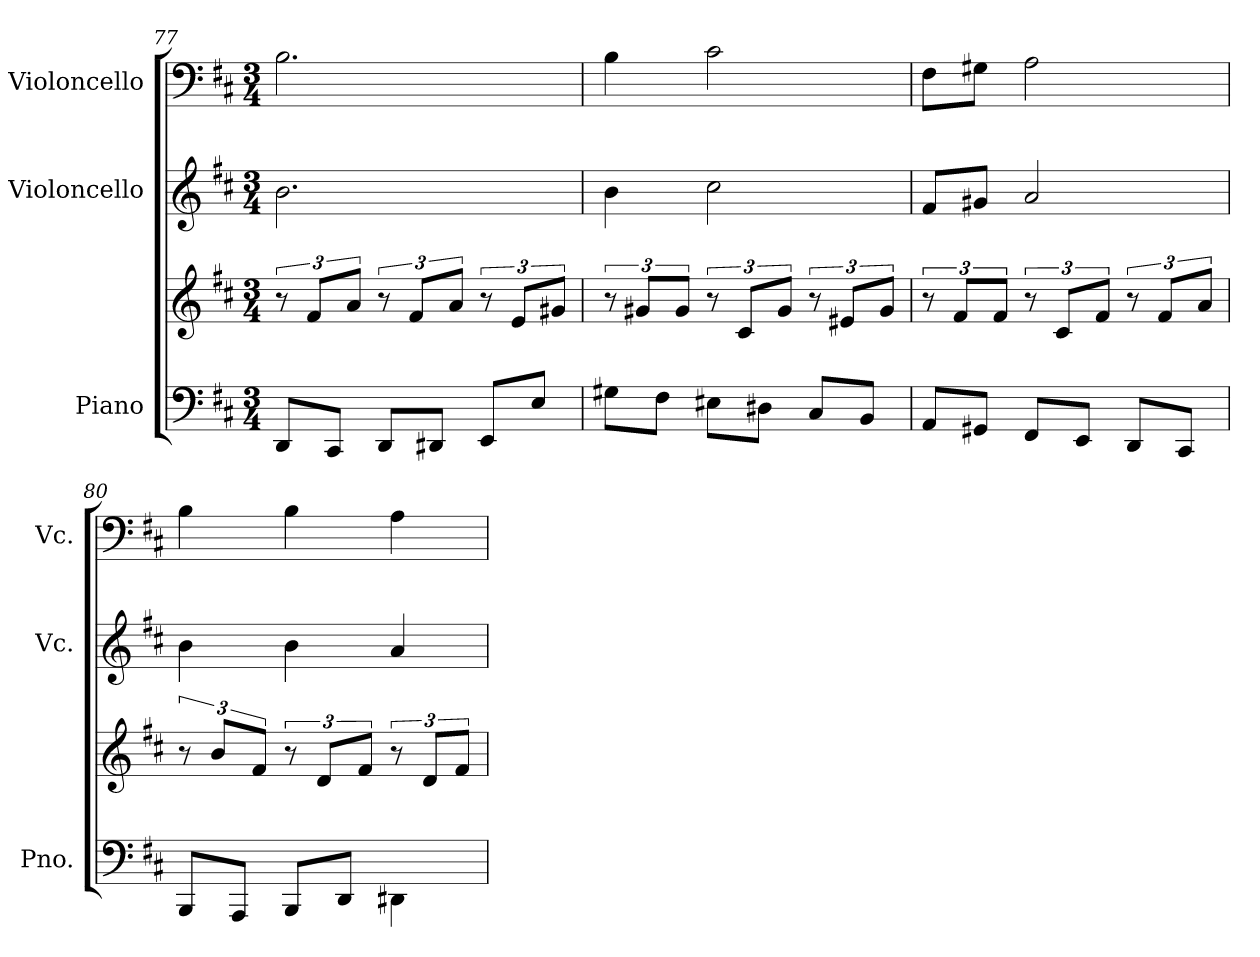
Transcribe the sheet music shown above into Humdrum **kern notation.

**kern	**kern	**kern	**kern
*part3	*part3	*part2	*part1
*staff4	*staff3	*staff2	*staff1
*I"Piano	*	*I"Violoncello	*I"Violoncello
*I'Pno.	*	*I'Vc.	*I'Vc.
*clefF4	*clefG2	*clefG2	*clefF4
*k[f#c#]	*k[f#c#]	*k[f#c#]	*k[f#c#]
*M3/4	*M3/4	*M3/4	*M3/4
=77	=77	=77	=77
8DD/L	12r	2.b\	2.B\
.	12f#/L	.	.
8CC#/J	.	.	.
.	12a/J	.	.
8DD/L	12r	.	.
.	12f#/L	.	.
8DD#X/J	.	.	.
.	12a/J	.	.
8EE/L	12r	.	.
.	12e/L	.	.
8E/J	.	.	.
.	12g#X/J	.	.
!!LO:LB:g=z
=78	=78	=78	=78
8G#X\L	12r	4b\	4B\
.	12g#X/L	.	.
8F#\J	.	.	.
.	12g#/J	.	.
8E#X\L	12r	2cc#\	2c#\
.	12c#/L	.	.
8D#X\J	.	.	.
.	12g#/J	.	.
8C#/L	12r	.	.
.	12e#X/L	.	.
8BB/J	.	.	.
.	12g#/J	.	.
=79	=79	=79	=79
8AA/L	12r	8f#/L	8F#\L
.	12f#/L	.	.
8GG#X/J	.	8g#X/J	8G#X\J
.	12f#/J	.	.
8FF#/L	12r	2a/	2A\
.	12c#/L	.	.
8EE/J	.	.	.
.	12f#/J	.	.
8DD/L	12r	.	.
.	12f#/L	.	.
8CC#/J	.	.	.
.	12a/J	.	.
=80	=80	=80	=80
8BBB/L	12r	4b\	4B\
.	12b/L	.	.
8AAA/J	.	.	.
.	12f#/J	.	.
8BBB/L	12r	4b\	4B\
.	12d/L	.	.
8DD/J	.	.	.
.	12f#/J	.	.
4DD#X\	12r	4a/	4A\
.	12d/L	.	.
.	12f#/J	.	.
=	=	=	=
*-	*-	*-	*-
